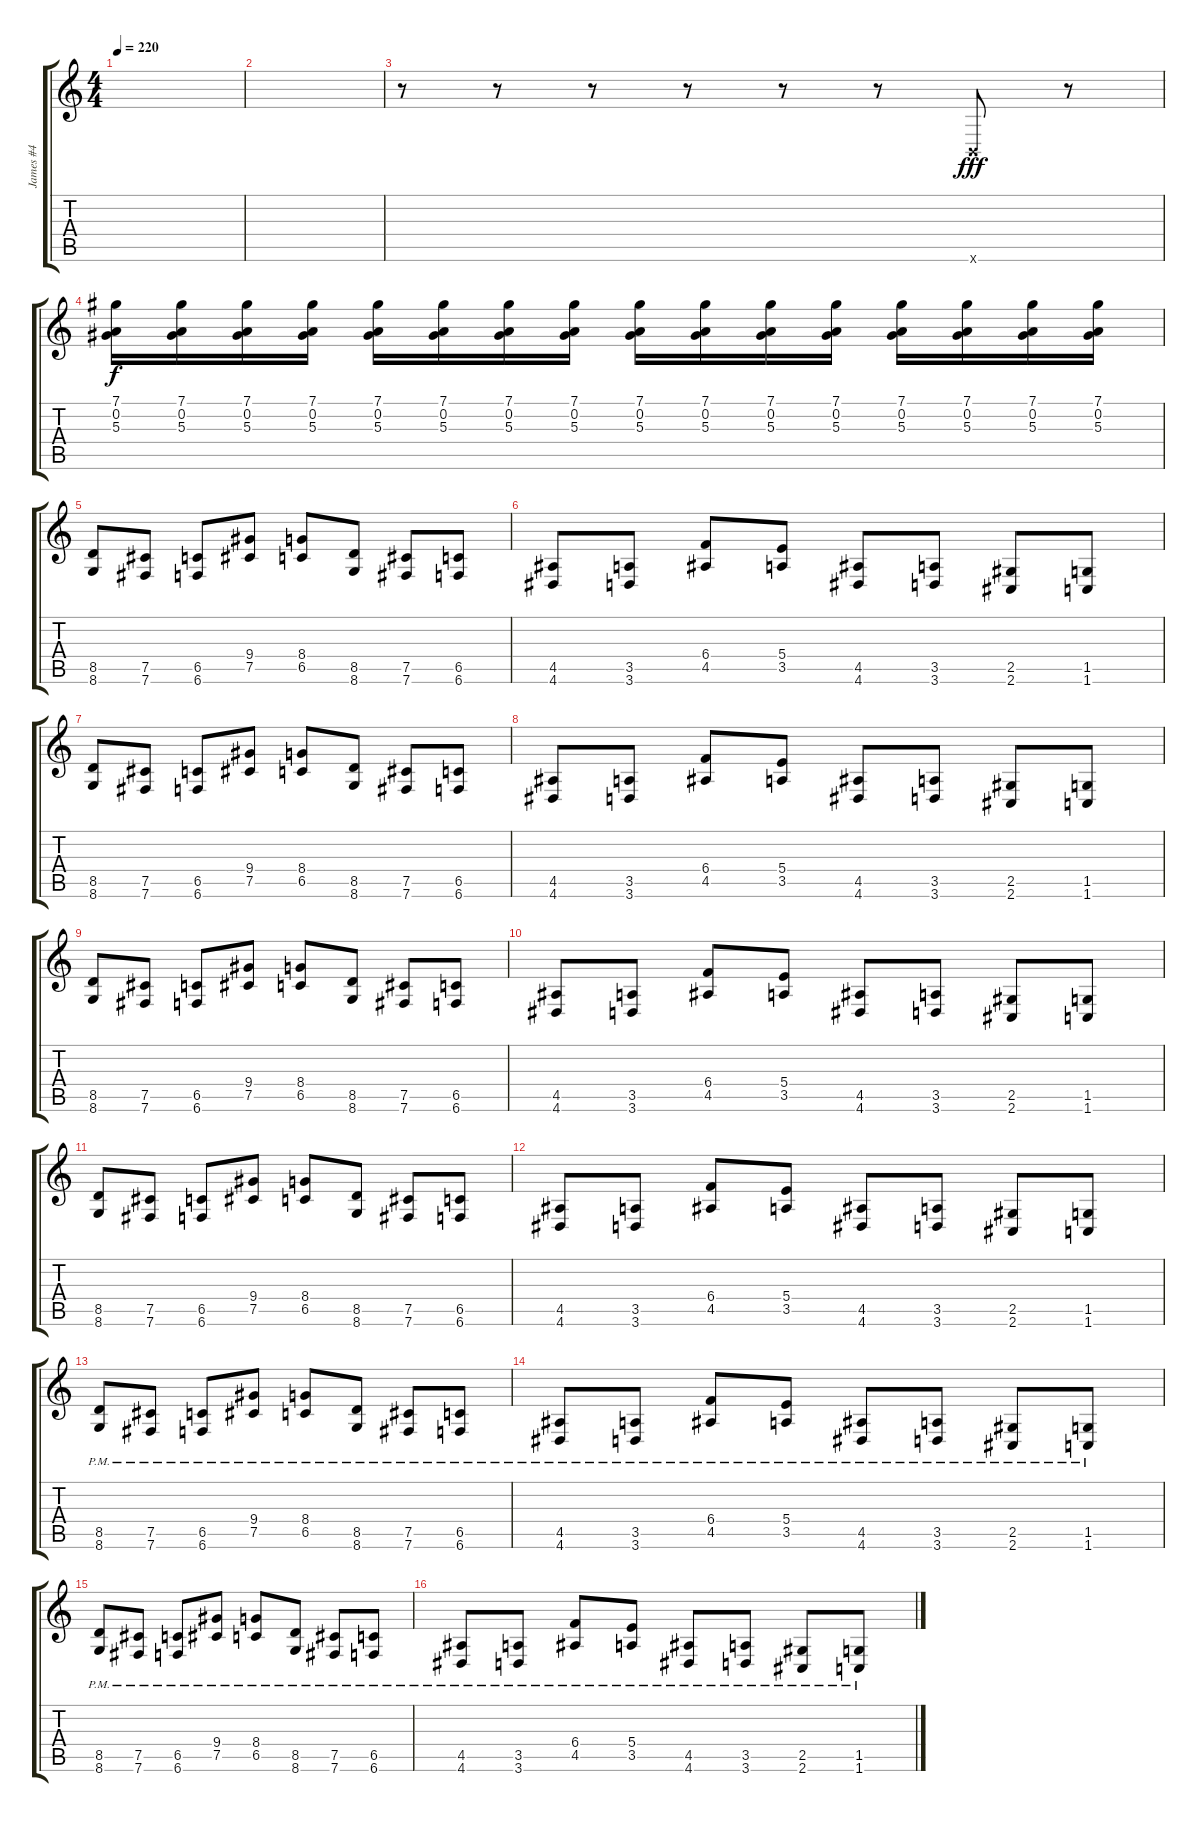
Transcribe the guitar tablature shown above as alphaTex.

\track ("James #4" "James #4") {instrument distortionguitar}
\staff {score tabs}
\tuning (Db4 Ab3 E3 B2 Gb2 B1) {hide}
\ts (4 4)
\tempo 220
\clef g2
\ks c
|
|
r.8 r.8 r.8 r.8 r.8 r.8 0.6{x}.8{dy fff} r.8 |
(7.1 0.2 5.3).16{dy f} (7.1 0.2 5.3).16 (7.1 0.2 5.3).16 (7.1 0.2 5.3).16 (7.1 0.2 5.3).16 (7.1 0.2 5.3).16 (7.1 0.2 5.3).16 (7.1 0.2 5.3).16 (7.1 0.2 5.3).16 (7.1 0.2 5.3).16 (7.1 0.2 5.3).16 (7.1 0.2 5.3).16 (7.1 0.2 5.3).16 (7.1 0.2 5.3).16 (7.1 0.2 5.3).16 (7.1 0.2 5.3).16 |
(8.5 8.6).8 (7.5 7.6).8 (6.5 6.6).8 (9.4 7.5).8 (8.4 6.5).8 (8.5 8.6).8 (7.5 7.6).8 (6.5 6.6).8 |
(4.5 4.6).8 (3.5 3.6).8 (6.4 4.5).8 (5.4 3.5).8 (4.5 4.6).8 (3.5 3.6).8 (2.5 2.6).8 (1.5 1.6).8 |
(8.5 8.6).8 (7.5 7.6).8 (6.5 6.6).8 (9.4 7.5).8 (8.4 6.5).8 (8.5 8.6).8 (7.5 7.6).8 (6.5 6.6).8 |
(4.5 4.6).8 (3.5 3.6).8 (6.4 4.5).8 (5.4 3.5).8 (4.5 4.6).8 (3.5 3.6).8 (2.5 2.6).8 (1.5 1.6).8 |
(8.5 8.6).8 (7.5 7.6).8 (6.5 6.6).8 (9.4 7.5).8 (8.4 6.5).8 (8.5 8.6).8 (7.5 7.6).8 (6.5 6.6).8 |
(4.5 4.6).8 (3.5 3.6).8 (6.4 4.5).8 (5.4 3.5).8 (4.5 4.6).8 (3.5 3.6).8 (2.5 2.6).8 (1.5 1.6).8 |
(8.5 8.6).8 (7.5 7.6).8 (6.5 6.6).8 (9.4 7.5).8 (8.4 6.5).8 (8.5 8.6).8 (7.5 7.6).8 (6.5 6.6).8 |
(4.5 4.6).8 (3.5 3.6).8 (6.4 4.5).8 (5.4 3.5).8 (4.5 4.6).8 (3.5 3.6).8 (2.5 2.6).8 (1.5 1.6).8 |
(8.5{pm} 8.6{pm}).8 (7.5{pm} 7.6{pm}).8 (6.5{pm} 6.6{pm}).8 (9.4{pm} 7.5{pm}).8 (8.4{pm} 6.5{pm}).8 (8.5{pm} 8.6{pm}).8 (7.5{pm} 7.6{pm}).8 (6.5{pm} 6.6{pm}).8 |
(4.5{pm} 4.6{pm}).8 (3.5{pm} 3.6{pm}).8 (6.4{pm} 4.5{pm}).8 (5.4{pm} 3.5{pm}).8 (4.5{pm} 4.6{pm}).8 (3.5{pm} 3.6{pm}).8 (2.5{pm} 2.6{pm}).8 (1.5{pm} 1.6{pm}).8 |
(8.5{pm} 8.6{pm}).8 (7.5{pm} 7.6{pm}).8 (6.5{pm} 6.6{pm}).8 (9.4{pm} 7.5{pm}).8 (8.4{pm} 6.5{pm}).8 (8.5{pm} 8.6{pm}).8 (7.5{pm} 7.6{pm}).8 (6.5{pm} 6.6{pm}).8 |
(4.5{pm} 4.6{pm}).8 (3.5{pm} 3.6{pm}).8 (6.4{pm} 4.5{pm}).8 (5.4{pm} 3.5{pm}).8 (4.5{pm} 4.6{pm}).8 (3.5{pm} 3.6{pm}).8 (2.5{pm} 2.6{pm}).8 (1.5{pm} 1.6{pm}).8
